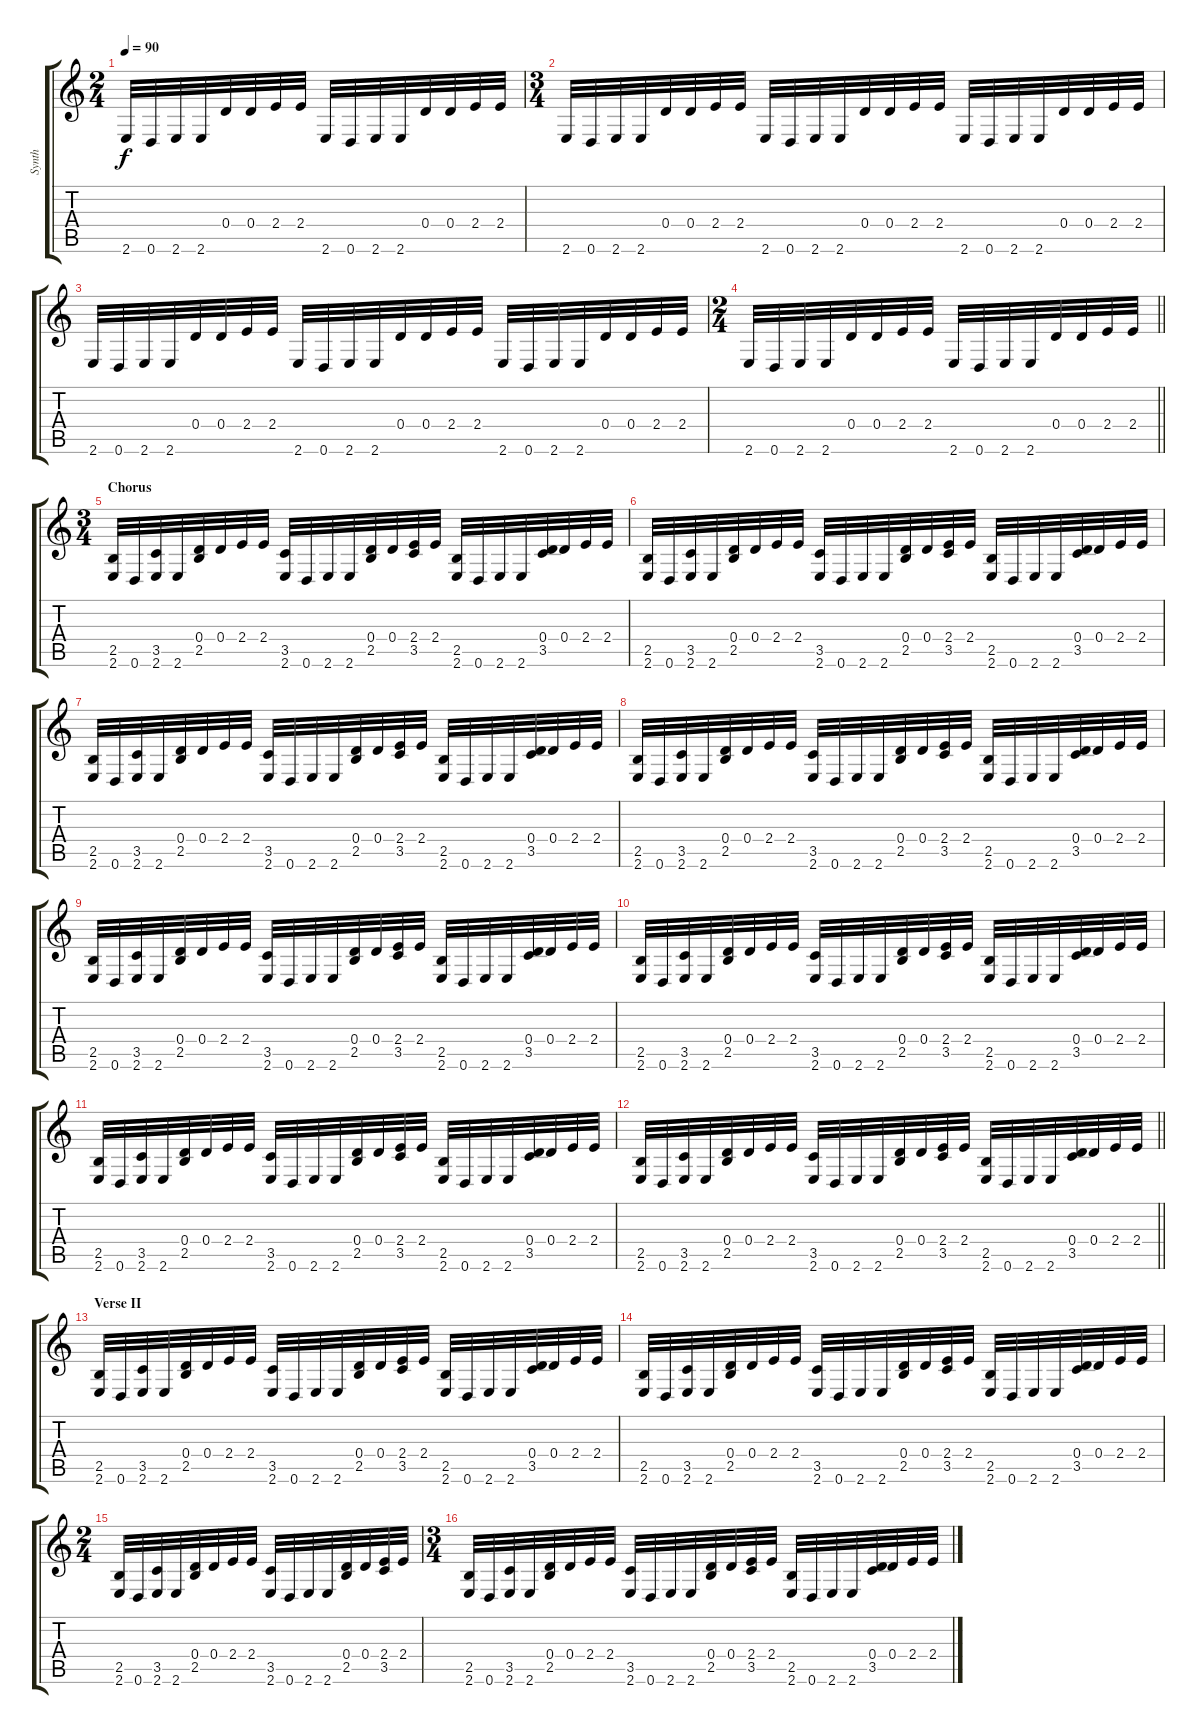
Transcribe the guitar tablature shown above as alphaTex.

\track ("Synth" "Synth") {instrument synthbass1}
\staff {score tabs}
\tuning (E4 B3 G3 D3 A2 D2) {hide}
\ts (2 4)
\tempo 90
\clef g2
\ks c
2.6.32{dy f} 0.6.32 2.6.32 2.6.32 0.4.32 0.4.32 2.4.32 2.4.32 2.6.32 0.6.32 2.6.32 2.6.32 0.4.32 0.4.32 2.4.32 2.4.32 |
\ts (3 4)
2.6.32 0.6.32 2.6.32 2.6.32 0.4.32 0.4.32 2.4.32 2.4.32 2.6.32 0.6.32 2.6.32 2.6.32 0.4.32 0.4.32 2.4.32 2.4.32 2.6.32 0.6.32 2.6.32 2.6.32 0.4.32 0.4.32 2.4.32 2.4.32 |
2.6.32 0.6.32 2.6.32 2.6.32 0.4.32 0.4.32 2.4.32 2.4.32 2.6.32 0.6.32 2.6.32 2.6.32 0.4.32 0.4.32 2.4.32 2.4.32 2.6.32 0.6.32 2.6.32 2.6.32 0.4.32 0.4.32 2.4.32 2.4.32 |
\ts (2 4)
\barLineRight lightlight
2.6.32 0.6.32 2.6.32 2.6.32 0.4.32 0.4.32 2.4.32 2.4.32 2.6.32 0.6.32 2.6.32 2.6.32 0.4.32 0.4.32 2.4.32 2.4.32 |
\ts (3 4)
\section ("" "Chorus")
(2.5 2.6).32 0.6.32 (3.5 2.6).32 2.6.32 (0.4 2.5).32 0.4.32 2.4.32 2.4.32 (3.5 2.6).32 0.6.32 2.6.32 2.6.32 (0.4 2.5).32 0.4.32 (2.4 3.5).32 2.4.32 (2.5 2.6).32 0.6.32 2.6.32 2.6.32 (0.4 3.5).32 0.4.32 2.4.32 2.4.32 |
(2.5 2.6).32 0.6.32 (3.5 2.6).32 2.6.32 (0.4 2.5).32 0.4.32 2.4.32 2.4.32 (3.5 2.6).32 0.6.32 2.6.32 2.6.32 (0.4 2.5).32 0.4.32 (2.4 3.5).32 2.4.32 (2.5 2.6).32 0.6.32 2.6.32 2.6.32 (0.4 3.5).32 0.4.32 2.4.32 2.4.32 |
(2.5 2.6).32 0.6.32 (3.5 2.6).32 2.6.32 (0.4 2.5).32 0.4.32 2.4.32 2.4.32 (3.5 2.6).32 0.6.32 2.6.32 2.6.32 (0.4 2.5).32 0.4.32 (2.4 3.5).32 2.4.32 (2.5 2.6).32 0.6.32 2.6.32 2.6.32 (0.4 3.5).32 0.4.32 2.4.32 2.4.32 |
(2.5 2.6).32 0.6.32 (3.5 2.6).32 2.6.32 (0.4 2.5).32 0.4.32 2.4.32 2.4.32 (3.5 2.6).32 0.6.32 2.6.32 2.6.32 (0.4 2.5).32 0.4.32 (2.4 3.5).32 2.4.32 (2.5 2.6).32 0.6.32 2.6.32 2.6.32 (0.4 3.5).32 0.4.32 2.4.32 2.4.32 |
(2.5 2.6).32 0.6.32 (3.5 2.6).32 2.6.32 (0.4 2.5).32 0.4.32 2.4.32 2.4.32 (3.5 2.6).32 0.6.32 2.6.32 2.6.32 (0.4 2.5).32 0.4.32 (2.4 3.5).32 2.4.32 (2.5 2.6).32 0.6.32 2.6.32 2.6.32 (0.4 3.5).32 0.4.32 2.4.32 2.4.32 |
(2.5 2.6).32 0.6.32 (3.5 2.6).32 2.6.32 (0.4 2.5).32 0.4.32 2.4.32 2.4.32 (3.5 2.6).32 0.6.32 2.6.32 2.6.32 (0.4 2.5).32 0.4.32 (2.4 3.5).32 2.4.32 (2.5 2.6).32 0.6.32 2.6.32 2.6.32 (0.4 3.5).32 0.4.32 2.4.32 2.4.32 |
(2.5 2.6).32 0.6.32 (3.5 2.6).32 2.6.32 (0.4 2.5).32 0.4.32 2.4.32 2.4.32 (3.5 2.6).32 0.6.32 2.6.32 2.6.32 (0.4 2.5).32 0.4.32 (2.4 3.5).32 2.4.32 (2.5 2.6).32 0.6.32 2.6.32 2.6.32 (0.4 3.5).32 0.4.32 2.4.32 2.4.32 |
\barLineRight lightlight
(2.5 2.6).32 0.6.32 (3.5 2.6).32 2.6.32 (0.4 2.5).32 0.4.32 2.4.32 2.4.32 (3.5 2.6).32 0.6.32 2.6.32 2.6.32 (0.4 2.5).32 0.4.32 (2.4 3.5).32 2.4.32 (2.5 2.6).32 0.6.32 2.6.32 2.6.32 (0.4 3.5).32 0.4.32 2.4.32 2.4.32 |
\section ("" "Verse II")
(2.5 2.6).32 0.6.32 (3.5 2.6).32 2.6.32 (0.4 2.5).32 0.4.32 2.4.32 2.4.32 (3.5 2.6).32 0.6.32 2.6.32 2.6.32 (0.4 2.5).32 0.4.32 (2.4 3.5).32 2.4.32 (2.5 2.6).32 0.6.32 2.6.32 2.6.32 (0.4 3.5).32 0.4.32 2.4.32 2.4.32 |
(2.5 2.6).32 0.6.32 (3.5 2.6).32 2.6.32 (0.4 2.5).32 0.4.32 2.4.32 2.4.32 (3.5 2.6).32 0.6.32 2.6.32 2.6.32 (0.4 2.5).32 0.4.32 (2.4 3.5).32 2.4.32 (2.5 2.6).32 0.6.32 2.6.32 2.6.32 (0.4 3.5).32 0.4.32 2.4.32 2.4.32 |
\ts (2 4)
(2.5 2.6).32 0.6.32 (3.5 2.6).32 2.6.32 (0.4 2.5).32 0.4.32 2.4.32 2.4.32 (3.5 2.6).32 0.6.32 2.6.32 2.6.32 (0.4 2.5).32 0.4.32 (2.4 3.5).32 2.4.32 |
\ts (3 4)
(2.5 2.6).32 0.6.32 (3.5 2.6).32 2.6.32 (0.4 2.5).32 0.4.32 2.4.32 2.4.32 (3.5 2.6).32 0.6.32 2.6.32 2.6.32 (0.4 2.5).32 0.4.32 (2.4 3.5).32 2.4.32 (2.5 2.6).32 0.6.32 2.6.32 2.6.32 (0.4 3.5).32 0.4.32 2.4.32 2.4.32
